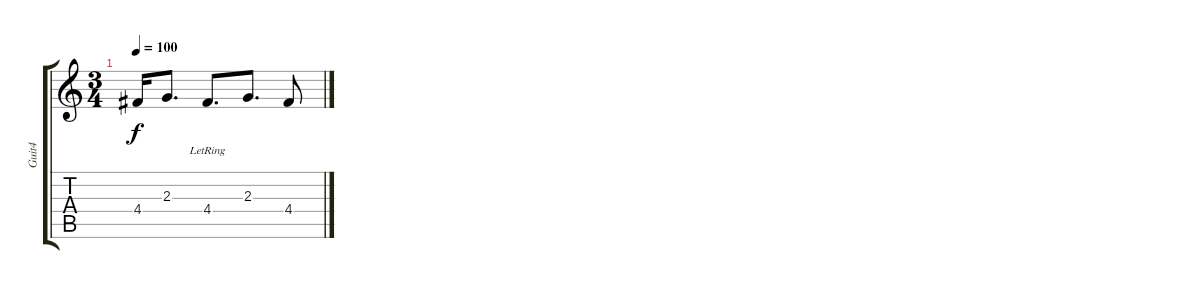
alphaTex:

\track ("Guit4" "Guit4") {instrument overdrivenguitar}
\staff {score tabs}
\tuning (E4 A3 F3 D3 A2 D2) {hide}
\ts (3 4)
\tempo 100
\clef g2
\ks c
4.4{t}.16{dy f} 2.3.8{d} 4.4{lr}.8{d} 2.3.8{d} 4.4.8
